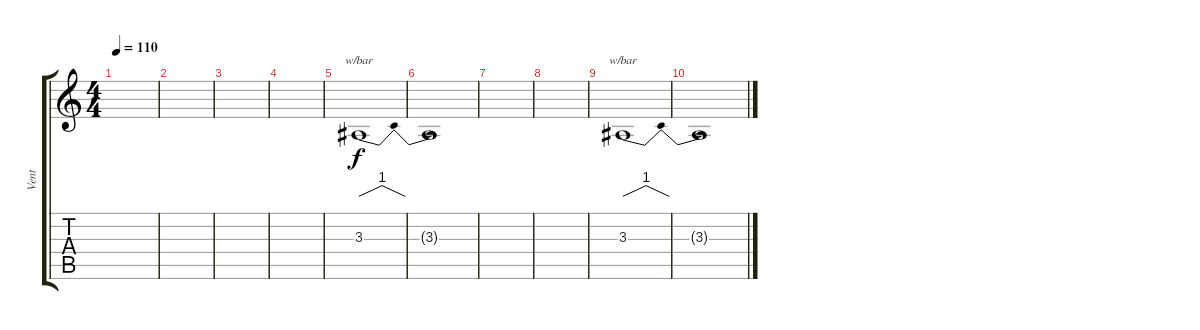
\track ("Vent" "Vent") {instrument applause}
\staff {score tabs}
\tuning (E4 B3 G3 D3 A2 E2) {hide}
\ts (4 4)
\tempo 110
\clef g2
\ks c
|
|
|
|
3.3.1{tbe (dip default 0 0 30 4 60 0)} |
3.3{t}.1{volume 9} |
|
|
3.3.1{tbe (dip default 0 0 30 4 60 0)} |
3.3{t}.1{volume 9}
